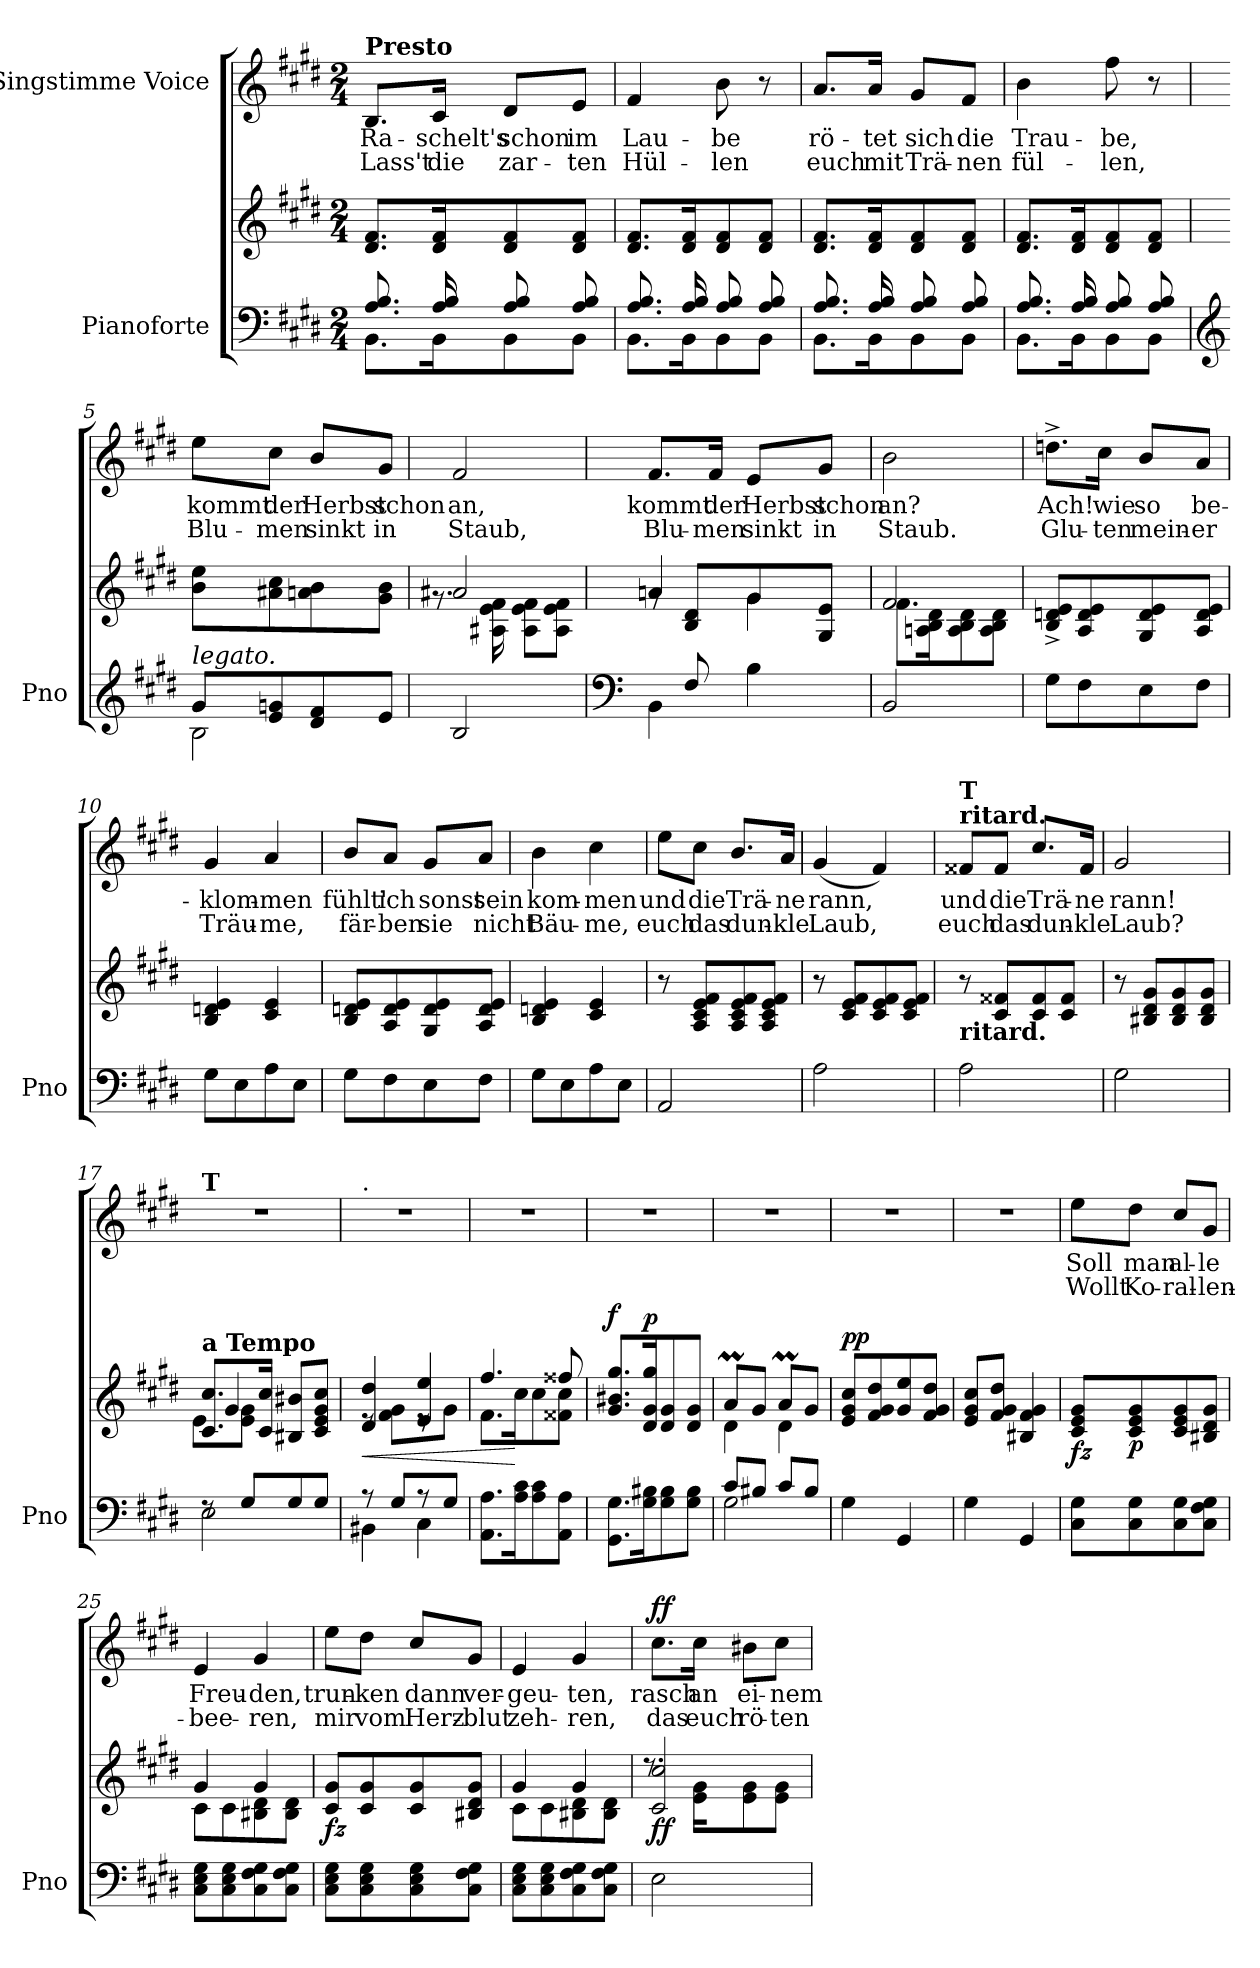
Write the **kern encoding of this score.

**kern	**kern	**dynam	**kern	**text	**text	**dynam
*part2	*part2	*part2	*part1	*part1	*part1	*part1
*staff3	*staff2	*staff2/3	*staff1	*staff1	*staff1	*staff1
*I"Pianoforte	*	*	*I"Singstimme Voice	*	*	*
*I'Pno	*	*	*	*	*	*
*clefF4	*clefG2	*	*clefG2	*	*	*
*k[f#c#g#d#]	*k[f#c#g#d#]	*	*k[f#c#g#d#]	*	*	*
*M2/4	*M2/4	*	*M2/4	*	*	*
=1	=1	=1	=1	=1	=1	=1
*^	*	*	*	*	*	*
!	!	!	!	!LO:TX:a:B:t=Presto	!	!	!
!	!	!	!	!	!LO:LY:b	!LO:LY:b	!
8.A/ 8.B/	8.BB\L	8.d#/ 8.f#/L	.	8.B/L	Ra-	Lass't	.
!	!	!	!	!	!LO:LY:b	!LO:LY:b	!
16A/ 16B/	16BB\K	16d#/ 16f#/K	.	16c#/Jk	-schelt's	die	.
!	!	!	!	!	!LO:LY:b	!LO:LY:b	!
8A/ 8B/	8BB\	8d#/ 8f#/	.	8d#/L	schon	zar-	.
!	!	!	!	!	!LO:LY:b	!LO:LY:b	!
8A/ 8B/	8BB\J	8d#/ 8f#/J	.	8e/J	im	-ten	.
=2	=2	=2	=2	=2	=2	=2	=2
!	!	!	!	!	!LO:LY:b	!LO:LY:b	!
8.A/ 8.B/	8.BB\L	8.d#/ 8.f#/L	.	4f#/	Lau-	Hül-	.
16A/ 16B/	16BB\K	16d#/ 16f#/K	.	.	.	.	.
!	!	!	!	!	!LO:LY:b	!LO:LY:b	!
8A/ 8B/	8BB\	8d#/ 8f#/	.	8b\	-be	-len	.
8A/ 8B/	8BB\J	8d#/ 8f#/J	.	8r	.	.	.
=3	=3	=3	=3	=3	=3	=3	=3
!	!	!	!	!	!LO:LY:b	!LO:LY:b	!
8.A/ 8.B/	8.BB\L	8.d#/ 8.f#/L	.	8.a/L	rö-	euch	.
!	!	!	!	!	!LO:LY:b	!LO:LY:b	!
16A/ 16B/	16BB\K	16d#/ 16f#/K	.	16a/Jk	-tet	mit	.
!	!	!	!	!	!LO:LY:b	!LO:LY:b	!
8A/ 8B/	8BB\	8d#/ 8f#/	.	8g#/L	sich	Trä-	.
!	!	!	!	!	!LO:LY:b	!LO:LY:b	!
8A/ 8B/	8BB\J	8d#/ 8f#/J	.	8f#/J	die	-nen	.
=4	=4	=4	=4	=4	=4	=4	=4
!	!	!	!	!	!LO:LY:b	!LO:LY:b	!
8.A/ 8.B/	8.BB\L	8.d#/ 8.f#/L	.	4b\	Trau-	fül-	.
16A/ 16B/	16BB\K	16d#/ 16f#/K	.	.	.	.	.
!	!	!	!	!	!LO:LY:b	!LO:LY:b	!
8A/ 8B/	8BB\	8d#/ 8f#/	.	8ff#\	-be,	-len,	.
8A/ 8B/	8BB\J	8d#/ 8f#/J	.	8r	.	.	.
!!LO:LB:g=z
=5	=5	=5	=5	=5	=5	=5	=5
*clefG2	*	*	*	*	*	*	*
!LO:TX:a:i:t=legato.	!	!	!	!	!	!	!
!	!	!	!	!	!LO:LY:b	!LO:LY:b	!
8g#/L	2B\	8b\ 8ee\L	.	8ee\L	kommt	Blu-	.
!	!	!	!	!	!LO:LY:b	!LO:LY:b	!
8e/ 8gn/	.	8a#X\ 8cc#\	.	8cc#\J	der	-men	.
!	!	!	!	!	!LO:LY:b	!LO:LY:b	!
8d#/ 8f#/	.	8an\ 8b\	.	8b/L	Herbst	sinkt	.
!	!	!	!	!	!LO:LY:b	!LO:LY:b	!
8e/J	.	8g#\ 8b\J	.	8g#/J	schon	in	.
*v	*v	*	*	*	*	*	*
=6	=6	=6	=6	=6	=6	=6
*	*^	*	*	*	*	*
!	!	!	!	!	!LO:LY:b	!LO:LY:b	!
2B/	2a#X/	8.rg	.	2f#/	an,	Staub,	.
.	.	16A#X\ 16e\ 16f#\	.	.	.	.	.
.	.	8A#\ 8e\ 8f#\L	.	.	.	.	.
.	.	8A#\ 8e\ 8f#\J	.	.	.	.	.
=7	=7	=7	=7	=7	=7	=7	=7
*clefF4	*	*	*	*	*	*	*
*^	*	*	*	*	*	*	*
!	!	!	!	!	!	!LO:LY:b	!LO:LY:b	!
4BB\	8ryy	4an/	8rg	.	8.f#/L	kommt	Blu-	.
.	8F#/	.	8B/ 8d#/L	.	.	.	.	.
!	!	!	!	!	!	!LO:LY:b	!LO:LY:b	!
.	.	.	.	.	16f#/Jk	der	-men	.
!	!	!	!	!	!	!LO:LY:b	!LO:LY:b	!
4B\	4ryy	4g#\	8g#/	.	8e/L	Herbst	sinkt	.
!	!	!	!	!	!	!LO:LY:b	!LO:LY:b	!
.	.	.	8G#/ 8e/J	.	8g#/J	schon	in	.
*v	*v	*	*	*	*	*	*	*
=8	=8	=8	=8	=8	=8	=8	=8
!	!	!	!	!	!LO:LY:b	!LO:LY:b	!
2BB/	2f#/	8.f#\L	.	2b\	an?	Staub.	.
.	.	16An\ 16B\ 16d#\K	.	.	.	.	.
.	.	8A\ 8B\ 8d#\	.	.	.	.	.
.	.	8A\ 8B\ 8d#\J	.	.	.	.	.
=9	=9	=9	=9	=9	=9	=9	=9
!	!	!	!	!	!LO:LY:b	!LO:LY:b	!
*	*v	*v	*	*	*	*	*
8G#\L	8B/^ 8dn/^ 8e/^L	.	8.ddn^\L	Ach!	Glu-	.
8F#\	8A/ 8d/ 8e/	.	.	.	.	.
!	!	!	!	!LO:LY:b	!LO:LY:b	!
.	.	.	16cc#\Jk	wie	-ten	.
!	!	!	!	!LO:LY:b	!LO:LY:b	!
8E\	8G#/ 8d/ 8e/	.	8b/L	so	mein-	.
!	!	!	!	!LO:LY:b	!LO:LY:b	!
8F#\J	8A/ 8d/ 8e/J	.	8a/J	be-	-er	.
=10	=10	=10	=10	=10	=10	=10
!	!	!	!	!LO:LY:b	!LO:LY:b	!
8G#\L	4B/ 4dn/ 4e/	.	4g#/	-klom-	Träu-	.
8E\	.	.	.	.	.	.
!	!	!	!	!LO:LY:b	!LO:LY:b	!
8A\	4c#/ 4e/	.	4a/	-men	-me,	.
8E\J	.	.	.	.	.	.
!!LO:LB:g=z
=11	=11	=11	=11	=11	=11	=11
!	!	!	!	!LO:LY:b	!LO:LY:b	!
8G#\L	8B/ 8dn/ 8e/L	.	8b/L	fühlt'	fär-	.
!	!	!	!	!LO:LY:b	!LO:LY:b	!
8F#\	8A/ 8d/ 8e/	.	8a/J	ich	-ben	.
!	!	!	!	!LO:LY:b	!LO:LY:b	!
8E\	8G#/ 8d/ 8e/	.	8g#/L	sonst	sie	.
!	!	!	!	!LO:LY:b	!LO:LY:b	!
8F#\J	8A/ 8d/ 8e/J	.	8a/J	sein	nicht	.
=12	=12	=12	=12	=12	=12	=12
!	!	!	!	!LO:LY:b	!LO:LY:b	!
8G#\L	4B/ 4dn/ 4e/	.	4b\	kom-	Bäu-	.
8E\	.	.	.	.	.	.
!	!	!	!	!LO:LY:b	!LO:LY:b	!
8A\	4c#/ 4e/	.	4cc#\	-men	-me,	.
8E\J	.	.	.	.	.	.
=13	=13	=13	=13	=13	=13	=13
!	!	!	!	!LO:LY:b	!LO:LY:b	!
2AA/	8r	.	8ee\L	und	euch	.
!	!	!	!	!LO:LY:b	!LO:LY:b	!
.	8A/ 8c#/ 8e/ 8f#/L	.	8cc#\J	die	das	.
!	!	!	!	!LO:LY:b	!LO:LY:b	!
.	8A/ 8c#/ 8e/ 8f#/	.	8.b/L	Trä-	dun-	.
.	8A/ 8c#/ 8e/ 8f#/J	.	.	.	.	.
!	!	!	!	!LO:LY:b	!LO:LY:b	!
.	.	.	16a/Jk	-ne	-kle	.
=14	=14	=14	=14	=14	=14	=14
!	!	!	!	!LO:LY:b	!LO:LY:b	!
2A\	8r	.	(<4g#/	rann,	Laub,	.
.	8c#/ 8e/ 8f#/L	.	.	.	.	.
.	8c#/ 8e/ 8f#/	.	4f#/)	.	.	.
.	8c#/ 8e/ 8f#/J	.	.	.	.	.
=15	=15	=15	=15	=15	=15	=15
!	!	!	!LO:TX:a:B:t=ritard.	!	!	!
!	!	!	!LO:TX:a:B:t=T	!	!	!
!	!LO:TX:b:B:t=ritard.	!	!	!	!	!
!	!	!	!	!LO:LY:b	!LO:LY:b	!
2A\	8r	.	8f##X/L	und	euch	.
!	!	!	!	!LO:LY:b	!LO:LY:b	!
.	8c#/ 8f##X/L	.	8f##/J	die	das	.
!	!	!	!	!LO:LY:b	!LO:LY:b	!
.	8c#/ 8f##/	.	8.cc#/L	Trä-	dun-	.
.	8c#/ 8f##/J	.	.	.	.	.
!	!	!	!	!LO:LY:b	!LO:LY:b	!
.	.	.	16f##/Jk	-ne	-kle	.
=16	=16	=16	=16	=16	=16	=16
!	!	!	!	!LO:LY:b	!LO:LY:b	!
2G#\	8r	.	2g#/	rann!	Laub?	.
.	8B#X/ 8d#/ 8g#/L	.	.	.	.	.
.	8B#/ 8d#/ 8g#/	.	.	.	.	.
.	8B#/ 8d#/ 8g#/J	.	.	.	.	.
!!LO:LB:g=z
=17	=17	=17	=17	=17	=17	=17
*^	*^	*	*	*	*	*
*	*	*	*^	*	*	*	*	*
!	!	!	!	!	!	!LO:TX:a:B:t=T	!	!	!
!	!	!LO:TX:a:B:t=a Tempo	!	!	!	!	!	!	!
8rF	2E\	8.c#/ 8.cc#/L	4g#/	8e\L	.	2r	.	.	.
8G#/L	.	.	.	8e\ 8g#\J	.	.	.	.	.
.	.	16c#/ 16cc#/Jk	.	.	.	.	.	.	.
8G#/	.	8B#X/ 8b#X/L	4ryy	4ryy	.	.	.	.	.
8G#/J	.	8c#/ 8e/ 8g#/ 8cc#/J	.	.	.	.	.	.	.
*	*	*v	*v	*v	*	*	*	*	*
=18	=18	=18	=18	=18	=18	=18	=18
!	!	!	!	!LO:TX:a:t=.	!	!	!
!	!	!	!LO:HP:b	!	!	!	!
*	*	*^	*	*	*	*	*
8r	4BB#X\	4d#/ 4dd#/	8re	<	2r	.	.	.
8G#/L	.	.	8f#\ 8g#\L	.	.	.	.	.
8r	4C#\	4e/ 4ee/	8re	.	.	.	.	.
8G#/J	.	.	8g#\J	.	.	.	.	.
*v	*v	*	*	*	*	*	*	*
=19	=19	=19	=19	=19	=19	=19	=19
8.AA\ 8.A\L	4.ff#/	8.f#\L	.	2r	.	.	.
16A\ 16c#\K	.	16cc#\K	[	.	.	.	.
8A\ 8c#\	.	8cc#\	.	.	.	.	.
8AA\ 8A\J	8ff##X/	8f##X\ 8cc#\J	.	.	.	.	.
=20	=20	=20	=20	=20	=20	=20	=20
!	!	!	!LO:DY:a	!	!	!	!
*	*v	*v	*	*	*	*	*
8.GG#\ 8.G#\L	8.g#/ 8.b#X/ 8.gg#/L	f	2r	.	.	.
!	!	!LO:DY:a	!	!	!	!
16G#\ 16B#X\K	16d#/ 16g#/ 16gg#/K	p	.	.	.	.
8G#\ 8B#\	8d#/ 8g#/	.	.	.	.	.
8G#\ 8B#\J	8d#/ 8g#/J	.	.	.	.	.
=21	=21	=21	=21	=21	=21	=21
*^	*^	*	*	*	*	*
8c#/L	2G#\	8aM/L	4d#\	.	2r	.	.	.
8B#X/J	.	8g#/J	.	.	.	.	.	.
8c#/L	.	8aM/L	4d#\	.	.	.	.	.
8B#/J	.	8g#/J	.	.	.	.	.	.
*v	*v	*	*	*	*	*	*	*
*	*v	*v	*	*	*	*	*
=22	=22	=22	=22	=22	=22	=22
!	!	!LO:DY:a	!	!	!	!
4G#\	8e/ 8g#/ 8cc#/L	pp	2r	.	.	.
.	8f#/ 8g#/ 8dd#/	.	.	.	.	.
4GG#/	8g#/ 8ee/	.	.	.	.	.
.	8f#/ 8g#/ 8dd#/J	.	.	.	.	.
=23	=23	=23	=23	=23	=23	=23
4G#\	8e/ 8g#/ 8cc#/L	.	2r	.	.	.
.	8f#/ 8g#/ 8dd#/J	.	.	.	.	.
4GG#/	4B#X/ 4f#/ 4g#/	.	.	.	.	.
!!LO:PB:g=z
=24	=24	=24	=24	=24	=24	=24
!	!	!LO:DY:b	!	!LO:LY:b	!LO:LY:b	!
8C#\ 8G#\L	8c#/ 8e/ 8g#/L	fz	8ee\L	Soll	Wollt	.
!	!	!LO:DY:b	!	!LO:LY:b	!LO:LY:b	!
8C#\ 8G#\	8c#/ 8e/ 8g#/	p	8dd#\J	man	Ko-	.
!	!	!	!	!LO:LY:b	!LO:LY:b	!
8C#\ 8G#\	8c#/ 8e/ 8g#/	.	8cc#/L	al-	-ral-	.
!	!	!	!	!LO:LY:b	!LO:LY:b	!
8C#\ 8F#\ 8G#\J	8B#X/ 8d#/ 8g#/J	.	8g#/J	-le	-len-	.
=25	=25	=25	=25	=25	=25	=25
*	*^	*	*	*	*	*
!	!	!	!	!	!LO:LY:b	!LO:LY:b	!
8C#\ 8E\ 8G#\L	4g#/	8c#\L	.	4e/	Freu-	-bee-	.
8C#\ 8E\ 8G#\	.	8c#\	.	.	.	.	.
!	!	!	!	!	!LO:LY:b	!LO:LY:b	!
8C#\ 8F#\ 8G#\	4g#/	8B#X\ 8d#\	.	4g#/	-den,	-ren,	.
8C#\ 8F#\ 8G#\J	.	8B#\ 8d#\J	.	.	.	.	.
=26	=26	=26	=26	=26	=26	=26	=26
!	!	!	!LO:DY:b	!	!LO:LY:b	!LO:LY:b	!
*	*v	*v	*	*	*	*	*
8C#\ 8E\ 8G#\L	8c#/ 8g#/L	fz	8ee\L	trun-	mir	.
!	!	!	!	!LO:LY:b	!LO:LY:b	!
8C#\ 8E\ 8G#\	8c#/ 8g#/	.	8dd#\J	-ken	vom	.
!	!	!	!	!LO:LY:b	!LO:LY:b	!
8C#\ 8E\ 8G#\	8c#/ 8g#/	.	8cc#/L	dann	Herz-	.
!	!	!	!	!LO:LY:b	!LO:LY:b	!
8C#\ 8F#\ 8G#\J	8B#X/ 8d#/ 8g#/J	.	8g#/J	ver-	-blut	.
=27	=27	=27	=27	=27	=27	=27
*	*^	*	*	*	*	*
!	!	!	!	!	!LO:LY:b	!LO:LY:b	!
8C#\ 8E\ 8G#\L	4g#/	8c#\L	.	4e/	-geu-	zeh-	.
8C#\ 8E\ 8G#\	.	8c#\	.	.	.	.	.
!	!	!	!	!	!LO:LY:b	!LO:LY:b	!
8C#\ 8F#\ 8G#\	4g#/	8B#X\ 8d#\	.	4g#/	-ten,	-ren,	.
8C#\ 8F#\ 8G#\J	.	8B#\ 8d#\J	.	.	.	.	.
=28	=28	=28	=28	=28	=28	=28	=28
!	!	!	!LO:DY:b	!	!LO:LY:b	!LO:LY:b	!LO:DY:a
2E\	2c#/ 2cc#/	8.rdd	ff	8.cc#\L	rasch	das	ff
!	!	!	!	!	!LO:LY:b	!LO:LY:b	!
.	.	16e\ 16g#\KL	.	16cc#\Jk	an	euch	.
!	!	!	!	!	!LO:LY:b	!LO:LY:b	!
.	.	8e\ 8g#\	.	8b#X\L	ei-	rö-	.
!	!	!	!	!	!LO:LY:b	!LO:LY:b	!
.	.	8e\ 8g#\J	.	8cc#\J	-nem	-ten	.
*	*v	*v	*	*	*	*	*
=	=	=	=	=	=	=
*-	*-	*-	*-	*-	*-	*-
